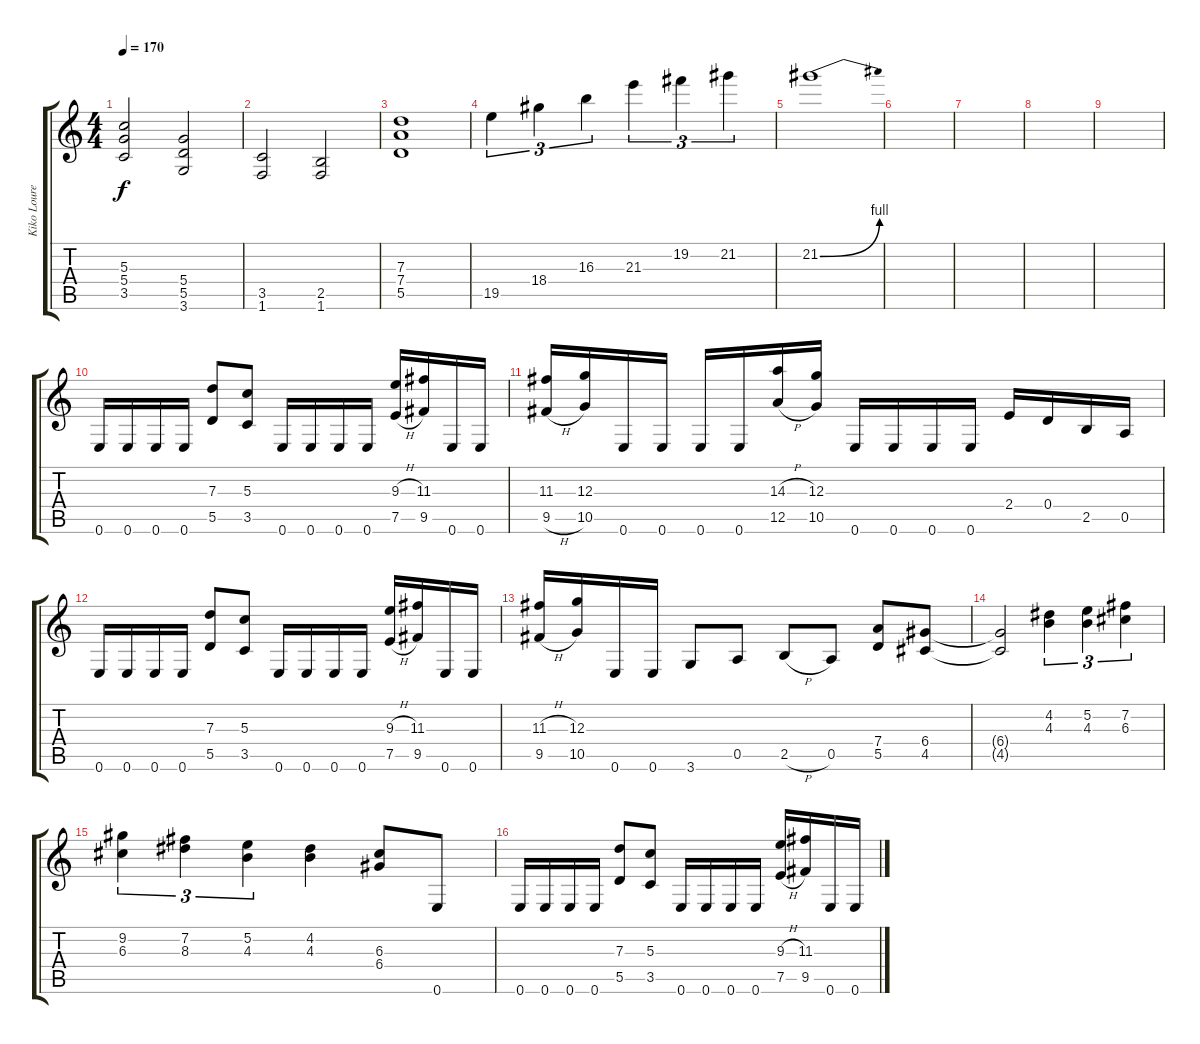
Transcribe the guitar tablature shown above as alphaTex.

\track ("Kiko Loureiro" "Kiko Loure") {instrument distortionguitar}
\staff {score tabs}
\tuning (E4 B3 G3 D3 A2 E2) {hide}
\ts (4 4)
\tempo 170
\clef g2
\ks c
(5.3 5.4 3.5).2{dy f} (5.4 5.5 3.6).2 |
(3.5 1.6).2 (2.5 1.6).2 |
(7.3 7.4 5.5).1 |
19.5.4{tu (3 2)} 18.4.4{tu (3 2)} 16.3.4{tu (3 2)} 21.3.4{tu (3 2)} 19.2.4{tu (3 2)} 21.2.4{tu (3 2)} |
21.2{be (bend 0 0 60 4)}.1 |
|
|
|
|
0.6.16 0.6.16 0.6.16 0.6.16 (7.3 5.5).8 (5.3 3.5).8 0.6.16 0.6.16 0.6.16 0.6.16 (9.3{h} 7.5{h}).16 (11.3 9.5).16 0.6.16 0.6.16 |
(11.3 9.5{h}).16 (12.3 10.5).16 0.6.16 0.6.16 0.6.16 0.6.16 (14.3{h} 12.5{h}).16 (12.3 10.5).16 0.6.16 0.6.16 0.6.16 0.6.16 2.4.16 0.4.16 2.5.16 0.5.16 |
0.6.16 0.6.16 0.6.16 0.6.16 (7.3 5.5).8 (5.3 3.5).8 0.6.16 0.6.16 0.6.16 0.6.16 (9.3{h} 7.5{h}).16 (11.3 9.5).16 0.6.16 0.6.16 |
(11.3{h} 9.5{h}).16 (12.3 10.5).16 0.6.16 0.6.16 3.6.8 0.5.8 2.5{h}.8 0.5.8 (7.4 5.5).8 (6.4 4.5).8 |
(6.4{t} 4.5{t}).2 (4.2 4.3).4{tu (3 2)} (5.2 4.3).4{tu (3 2)} (7.2 6.3).4{tu (3 2)} |
(9.2 6.3).4{tu (3 2)} (7.2 8.3).4{tu (3 2)} (5.2 4.3).4{tu (3 2)} (4.2 4.3).4 (6.3 6.4).8 0.6.8 |
0.6.16 0.6.16 0.6.16 0.6.16 (7.3 5.5).8 (5.3 3.5).8 0.6.16 0.6.16 0.6.16 0.6.16 (9.3{h} 7.5{h}).16 (11.3 9.5).16 0.6.16 0.6.16
